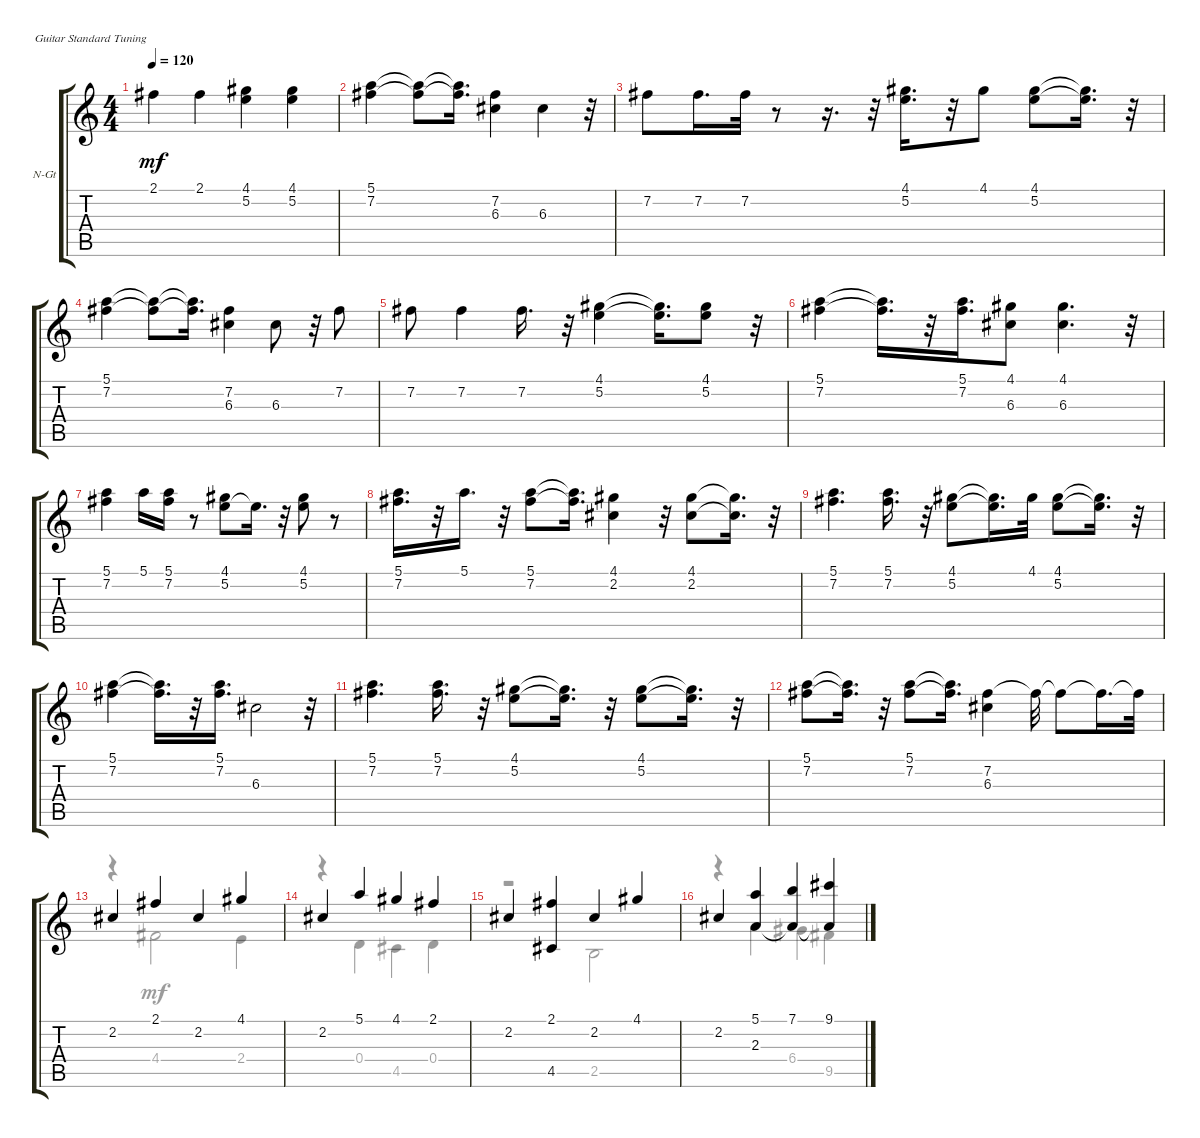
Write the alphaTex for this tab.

\defaultSystemsLayout 4
\bracketExtendMode groupsimilarinstruments
\firstSystemTrackNameOrientation horizontal
\otherSystemsTrackNameOrientation horizontal
\track ("Nylon Guitar" "N-Gt") {instrument acousticguitarnylon}
\staff {score tabs}
\tuning (E4 B3 G3 D3 A2 E2)
\voice
\ts (4 4)
\tempo 120
\clef g2
\ks c
2.1.4{dy mf} 2.1.4 (4.1 5.2).4 (4.1 5.2).4 |
(5.1 7.2).4 (5.1{t} 7.2{t}).8 (5.1{t} 7.2{t}).16{d} (7.2 6.3).4 6.3.4 r.32 |
7.2.8 7.2.16{d} 7.2.32 r.8 r.16{d} r.32 (4.1 5.2).16{d} r.32 4.1.8 (4.1 5.2).8 (4.1{t} 5.2{t}).16{d} r.32 |
(5.1 7.2).4 (5.1{t} 7.2{t}).8 (5.1{t} 7.2{t}).16{d} (6.3 7.2).4 6.3.8 r.32 7.2.8 |
7.2.8 7.2.4 7.2.16{d} r.32 (4.1 5.2).4 (4.1{t} 5.2{t}).16{d} (4.1 5.2).8 r.32 |
(5.1 7.2).4 (5.1{t} 7.2{t}).16{d} r.32 (5.1 7.2).16{d} (4.1 6.3).8 (4.1 6.3).4{d} r.32 |
(5.1 7.2).4 5.1.16 (5.1 7.2).16 r.8 (4.1 5.2).8 5.2{t}.16{d} r.32 (4.1 5.2).8 r.8 |
(5.1 7.2).16{d} r.32 5.1.16{d} r.32 (5.1 7.2).8 (5.1{t} 7.2{t}).16{d} (4.1 2.2).4 r.32 (4.1 2.2).8 (4.1{t} 2.2{t}).16{d} r.32 |
(5.1 7.2).4{d} (5.1 7.2).16{d} r.32 (4.1 5.2).8 (4.1{t} 5.2{t}).16{d} 4.1.32 (4.1 5.2).8 (4.1{t} 5.2{t}).16{d} r.32 |
(5.1 7.2).4 (5.1{t} 7.2{t}).16{d} r.32 (5.1 7.2).16{d} 6.3.2 r.32 |
(5.1 7.2).4{d} (5.1 7.2).16{d} r.32 (4.1 5.2).8 (4.1{t} 5.2{t}).16{d} r.32 (4.1 5.2).8 (4.1{t} 5.2{t}).16{d} r.32 |
(5.1 7.2).8 (5.1{t} 7.2{t}).16{d} r.32 (5.1 7.2).8 (5.1{t} 7.2{t}).16{d} (6.3 7.2).4 7.2{t}.32 7.2{t}.8 7.2{t}.16{d} 7.2{t}.32 |
2.2.4 2.1.4 2.2.4 4.1.4 |
2.2.4 5.1.4 4.1.4 2.1.4 |
2.2.4 (2.1 4.5).4 2.2.4 4.1.4 |
2.2.4 (5.1 2.3).4 (7.1 2.3{t}).4 (9.1 2.3{t}).4
\voice
\clef g2
\ottava regular
\simile none
\ks c
|
|
|
|
|
|
|
|
|
|
|
|
r.4 4.4.2 2.4.4 |
r.4 0.4.4 4.5.4 0.4.4 |
r.2 2.5.2 |
r.4 2.3.4 6.4.4 9.5.4
